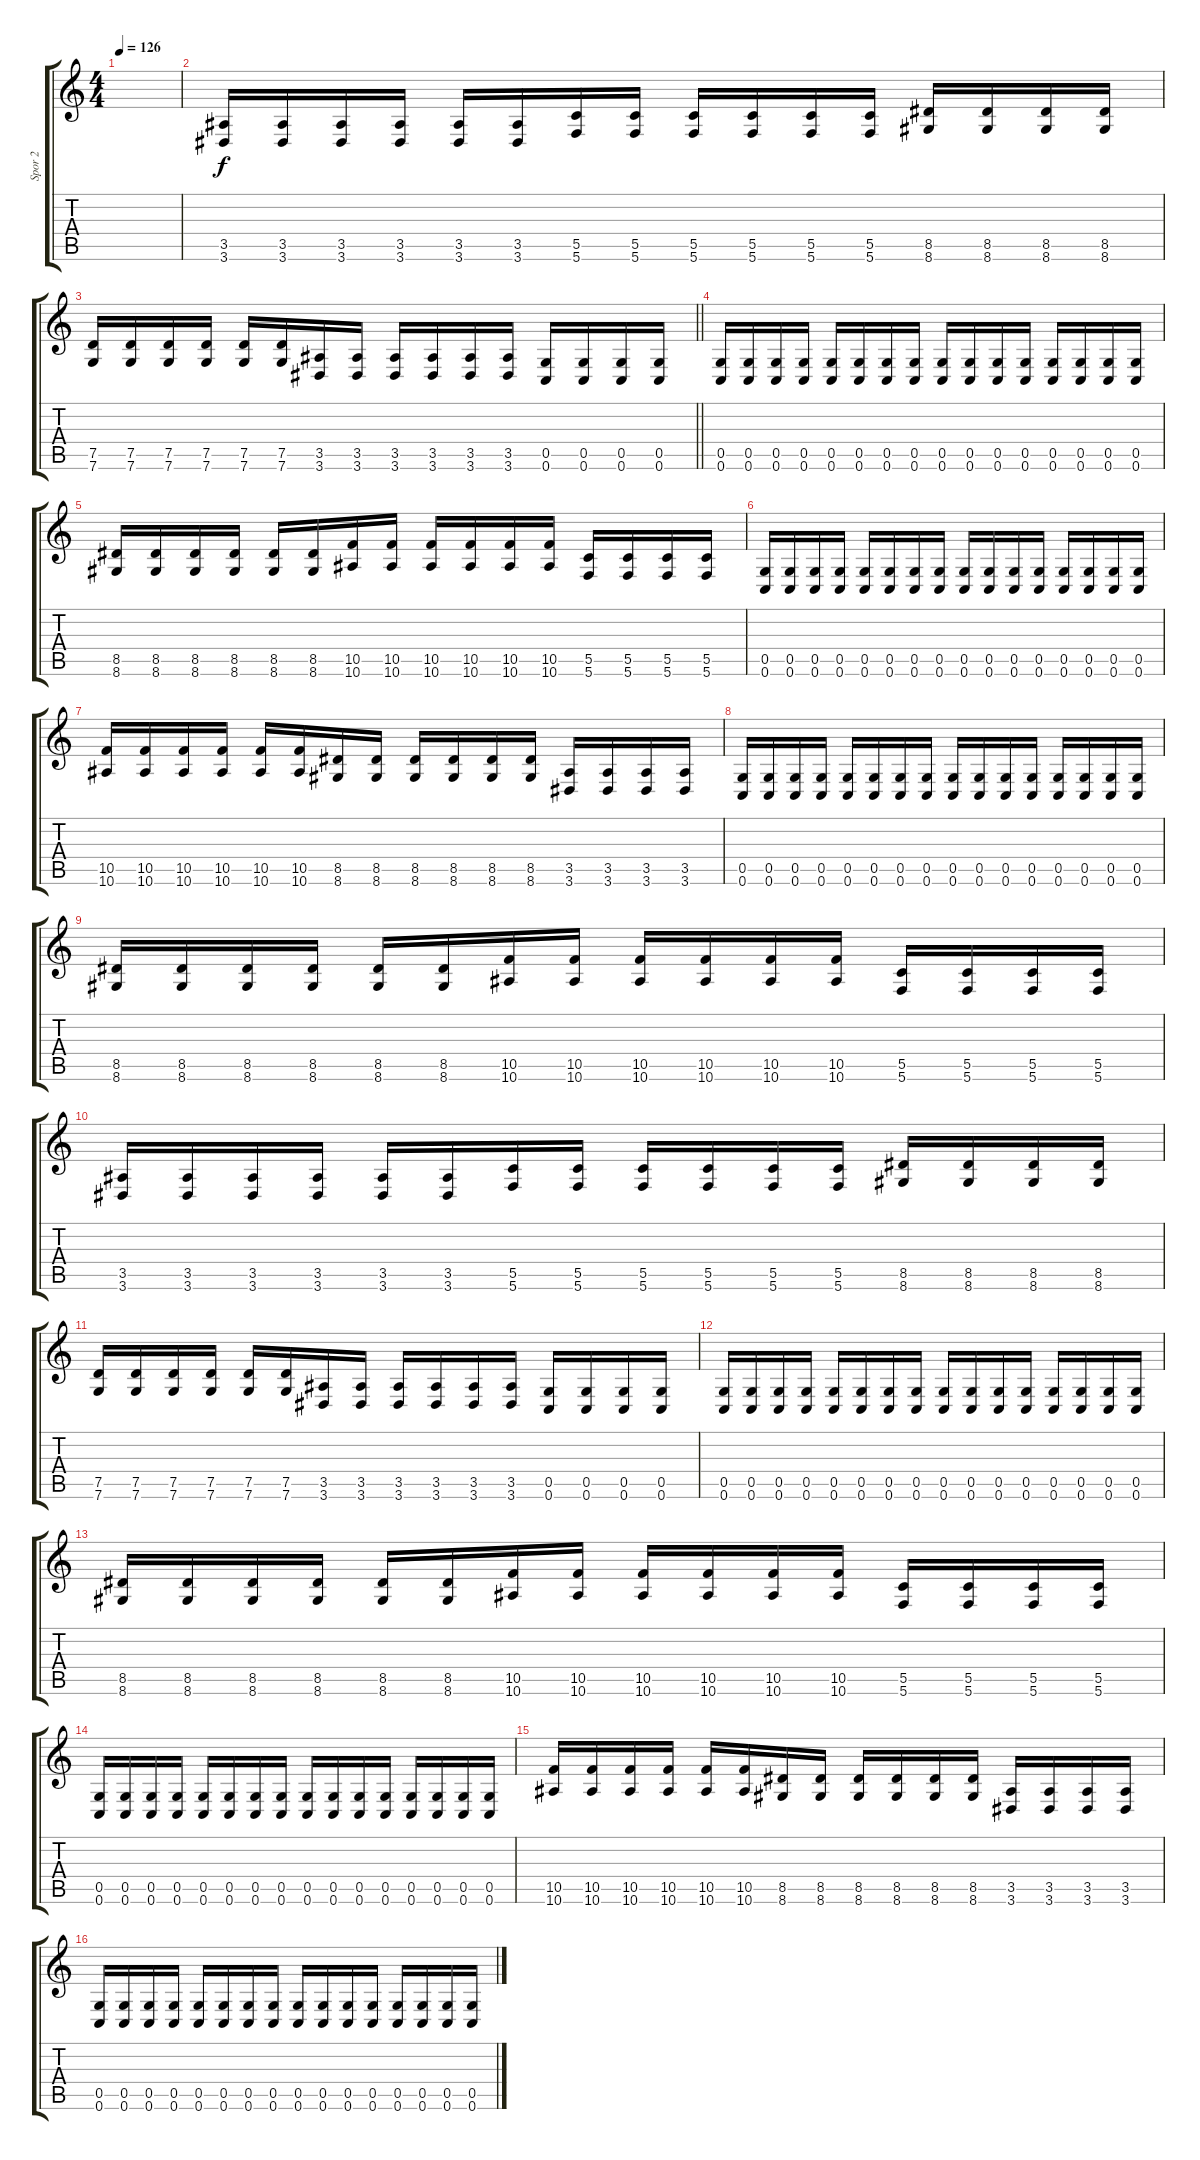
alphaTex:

\track ("Spor 2" "Spor 2") {instrument distortionguitar}
\staff {score tabs}
\tuning (D4 A3 F3 C3 G2 C2) {hide}
\ts (4 4)
\tempo 126
\clef g2
\ks c
|
(3.5 3.6).16 (3.5 3.6).16 (3.5 3.6).16 (3.5 3.6).16 (3.5 3.6).16 (3.5 3.6).16 (5.5 5.6).16 (5.5 5.6).16 (5.5 5.6).16 (5.5 5.6).16 (5.5 5.6).16 (5.5 5.6).16 (8.5 8.6).16 (8.5 8.6).16 (8.5 8.6).16 (8.5 8.6).16 |
\barLineRight lightlight
(7.5 7.6).16 (7.5 7.6).16 (7.5 7.6).16 (7.5 7.6).16 (7.5 7.6).16 (7.5 7.6).16 (3.5 3.6).16 (3.5 3.6).16 (3.5 3.6).16 (3.5 3.6).16 (3.5 3.6).16 (3.5 3.6).16 (0.5 0.6).16 (0.5 0.6).16 (0.5 0.6).16 (0.5 0.6).16 |
(0.5 0.6).16 (0.5 0.6).16 (0.5 0.6).16 (0.5 0.6).16 (0.5 0.6).16 (0.5 0.6).16 (0.5 0.6).16 (0.5 0.6).16 (0.5 0.6).16 (0.5 0.6).16 (0.5 0.6).16 (0.5 0.6).16 (0.5 0.6).16 (0.5 0.6).16 (0.5 0.6).16 (0.5 0.6).16 |
(8.5 8.6).16 (8.5 8.6).16 (8.5 8.6).16 (8.5 8.6).16 (8.5 8.6).16 (8.5 8.6).16 (10.5 10.6).16 (10.5 10.6).16 (10.5 10.6).16 (10.5 10.6).16 (10.5 10.6).16 (10.5 10.6).16 (5.5 5.6).16 (5.5 5.6).16 (5.5 5.6).16 (5.5 5.6).16 |
(0.5 0.6).16 (0.5 0.6).16 (0.5 0.6).16 (0.5 0.6).16 (0.5 0.6).16 (0.5 0.6).16 (0.5 0.6).16 (0.5 0.6).16 (0.5 0.6).16 (0.5 0.6).16 (0.5 0.6).16 (0.5 0.6).16 (0.5 0.6).16 (0.5 0.6).16 (0.5 0.6).16 (0.5 0.6).16 |
(10.5 10.6).16 (10.5 10.6).16 (10.5 10.6).16 (10.5 10.6).16 (10.5 10.6).16 (10.5 10.6).16 (8.5 8.6).16 (8.5 8.6).16 (8.5 8.6).16 (8.5 8.6).16 (8.5 8.6).16 (8.5 8.6).16 (3.5 3.6).16 (3.5 3.6).16 (3.5 3.6).16 (3.5 3.6).16 |
(0.5 0.6).16 (0.5 0.6).16 (0.5 0.6).16 (0.5 0.6).16 (0.5 0.6).16 (0.5 0.6).16 (0.5 0.6).16 (0.5 0.6).16 (0.5 0.6).16 (0.5 0.6).16 (0.5 0.6).16 (0.5 0.6).16 (0.5 0.6).16 (0.5 0.6).16 (0.5 0.6).16 (0.5 0.6).16 |
(8.5 8.6).16 (8.5 8.6).16 (8.5 8.6).16 (8.5 8.6).16 (8.5 8.6).16 (8.5 8.6).16 (10.5 10.6).16 (10.5 10.6).16 (10.5 10.6).16 (10.5 10.6).16 (10.5 10.6).16 (10.5 10.6).16 (5.5 5.6).16 (5.5 5.6).16 (5.5 5.6).16 (5.5 5.6).16 |
(3.5 3.6).16 (3.5 3.6).16 (3.5 3.6).16 (3.5 3.6).16 (3.5 3.6).16 (3.5 3.6).16 (5.5 5.6).16 (5.5 5.6).16 (5.5 5.6).16 (5.5 5.6).16 (5.5 5.6).16 (5.5 5.6).16 (8.5 8.6).16 (8.5 8.6).16 (8.5 8.6).16 (8.5 8.6).16 |
(7.5 7.6).16 (7.5 7.6).16 (7.5 7.6).16 (7.5 7.6).16 (7.5 7.6).16 (7.5 7.6).16 (3.5 3.6).16 (3.5 3.6).16 (3.5 3.6).16 (3.5 3.6).16 (3.5 3.6).16 (3.5 3.6).16 (0.5 0.6).16 (0.5 0.6).16 (0.5 0.6).16 (0.5 0.6).16 |
(0.5 0.6).16 (0.5 0.6).16 (0.5 0.6).16 (0.5 0.6).16 (0.5 0.6).16 (0.5 0.6).16 (0.5 0.6).16 (0.5 0.6).16 (0.5 0.6).16 (0.5 0.6).16 (0.5 0.6).16 (0.5 0.6).16 (0.5 0.6).16 (0.5 0.6).16 (0.5 0.6).16 (0.5 0.6).16 |
(8.5 8.6).16 (8.5 8.6).16 (8.5 8.6).16 (8.5 8.6).16 (8.5 8.6).16 (8.5 8.6).16 (10.5 10.6).16 (10.5 10.6).16 (10.5 10.6).16 (10.5 10.6).16 (10.5 10.6).16 (10.5 10.6).16 (5.5 5.6).16 (5.5 5.6).16 (5.5 5.6).16 (5.5 5.6).16 |
(0.5 0.6).16 (0.5 0.6).16 (0.5 0.6).16 (0.5 0.6).16 (0.5 0.6).16 (0.5 0.6).16 (0.5 0.6).16 (0.5 0.6).16 (0.5 0.6).16 (0.5 0.6).16 (0.5 0.6).16 (0.5 0.6).16 (0.5 0.6).16 (0.5 0.6).16 (0.5 0.6).16 (0.5 0.6).16 |
(10.5 10.6).16 (10.5 10.6).16 (10.5 10.6).16 (10.5 10.6).16 (10.5 10.6).16 (10.5 10.6).16 (8.5 8.6).16 (8.5 8.6).16 (8.5 8.6).16 (8.5 8.6).16 (8.5 8.6).16 (8.5 8.6).16 (3.5 3.6).16 (3.5 3.6).16 (3.5 3.6).16 (3.5 3.6).16 |
(0.5 0.6).16 (0.5 0.6).16 (0.5 0.6).16 (0.5 0.6).16 (0.5 0.6).16 (0.5 0.6).16 (0.5 0.6).16 (0.5 0.6).16 (0.5 0.6).16 (0.5 0.6).16 (0.5 0.6).16 (0.5 0.6).16 (0.5 0.6).16 (0.5 0.6).16 (0.5 0.6).16 (0.5 0.6).16
